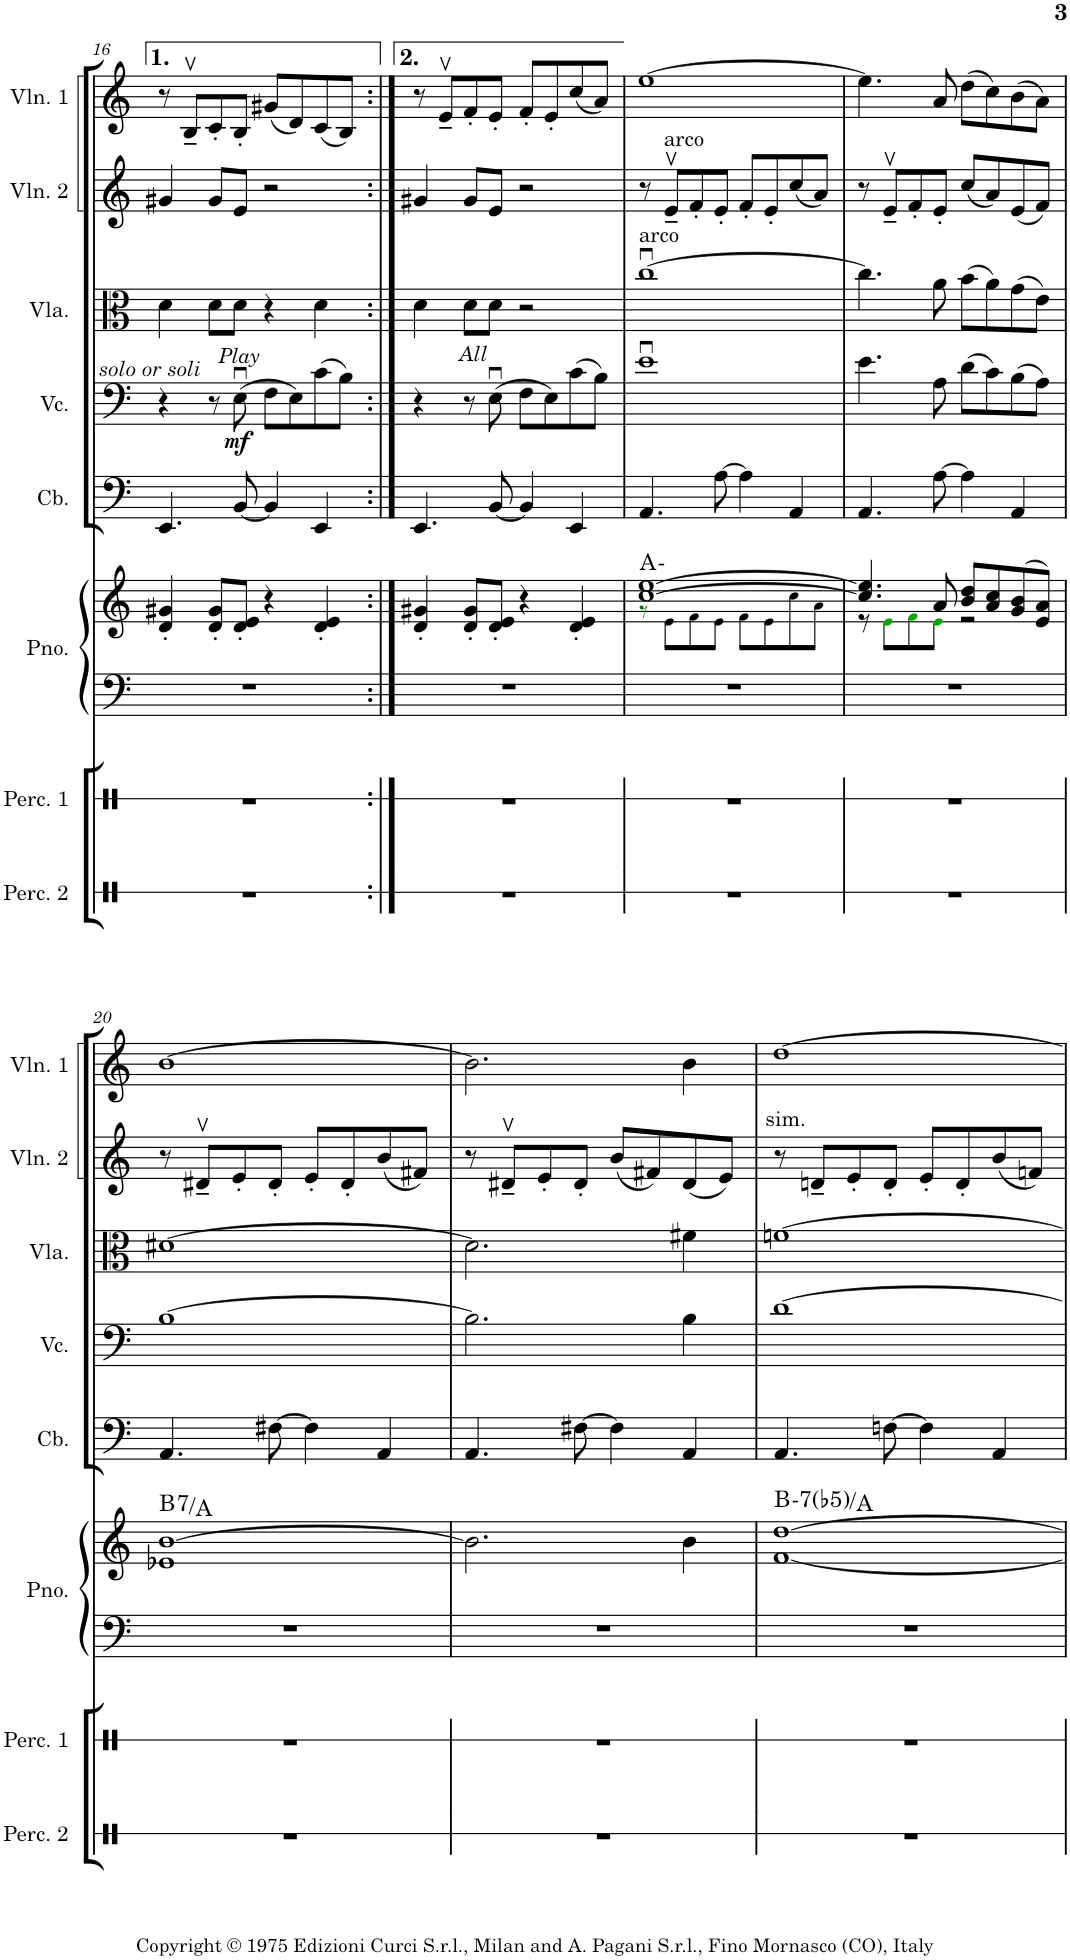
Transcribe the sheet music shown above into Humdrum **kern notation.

**kern	**kern	**kern	**kern	**harte	**kern	**kern	**dynam	**kern	**kern	**kern
*part8	*part7	*part6	*part6	*part6	*part5	*part4	*part4	*part3	*part2	*part1
*staff9	*staff8	*staff7	*staff6	*	*staff5	*staff4	*staff4	*staff3	*staff2	*staff1
*I"Percussion 2	*I"Percussion 1	*I"Piano	*	*	*I"Contrabass	*I"Violoncello	*	*I"Viola	*I"Violin 2	*I"Violin 1
*I'Perc. 2	*I'Perc. 1	*I'Pno.	*	*	*I'Cb.	*I'Vc.	*	*I'Vla.	*I'Vln. 2	*I'Vln. 1
!!LO:PB:g=z
*clefX	*clefX	*clefF4	*clefG2	*	*clefF4	*clefF4	*	*clefC3	*clefG2	*clefG2
*	*	*	*	*	*Trd7c12	*	*	*	*	*
*k[]	*k[]	*k[]	*k[]	*	*k[]	*k[]	*	*k[]	*k[]	*k[]
*M4/4	*M4/4	*M4/4	*M4/4	*	*M4/4	*M4/4	*	*M4/4	*M4/4	*M4/4
=16	=16	=16	=16	=16	=16	=16	=16	=16	=16	=16
1r	1r	1r	4d/' 4g#X/'	.	4.EE/	4r	.	4d\	4g#X/	8r
.	.	.	.	.	.	.	.	.	.	8Bv~/L
.	.	.	8d/' 8g#/'L	.	.	8r	.	8d\L	8g#/L	8c'/
!	!	!	!	!	!	!LO:TX:a:i:t=solo or soli	!	!	!	!
!	!	!	!	!	!	!LO:TX:a:i:t=Play	!	!	!	!
!	!	!	!	!	!	!	!LO:DY:b	!	!	!
.	.	.	8d/' 8e/'J	.	[8BB/	(8Eu\	mf	8d\J	8e/J	8B'/J
.	.	.	4r	.	4BB/]	8F\L	.	4r	2r	(8g#X/L
.	.	.	.	.	.	8E\)	.	.	.	8d/)
.	.	.	4d/' 4e/'	.	4EE/	(8c\	.	4d\	.	(8c/
.	.	.	.	.	.	8B\J)	.	.	.	8B/J)
=17:|!	=17:|!	=17:|!	=17:|!	=17:|!	=17:|!	=17:|!	=17:|!	=17:|!	=17:|!	=17:|!
1r	1r	1r	4d/' 4g#X/'	.	4.EE/	4r	.	4d\	4g#X/	8r
.	.	.	.	.	.	.	.	.	.	8ev~/L
.	.	.	8d/' 8g#/'L	.	.	8r	.	8d\L	8g#/L	8f'/
!	!	!	!	!	!	!LO:TX:a:i:t=All	!	!	!	!
.	.	.	8d/' 8e/'J	.	[8BB/	(8Eu\	.	8d\J	8e/J	8e'/J
.	.	.	4r	.	4BB/]	8F\L	.	2r	2r	8f'/L
.	.	.	.	.	.	8E\)	.	.	.	8e'/
.	.	.	4d/' 4e/'	.	4EE/	(8c\	.	.	.	(8cc/
.	.	.	.	.	.	8B\J)	.	.	.	8a/J)
=18	=18	=18	=18	=18	=18	=18	=18	=18	=18	=18
*	*	*	*^	*	*	*	*	*	*	*
!	!	!	!	!	!	!	!	!	!LO:TX:a:t=arco	!	!
1r	1r	1r	[1cc [1ee	8r	A:min	4.AA/	1eu	.	[1ccu	8r	[1ee
!	!	!	!	!	!	!	!	!	!	!LO:TX:a:t=arco	!
.	.	.	.	8e!\L	.	.	.	.	.	8ev~/L	.
.	.	.	.	8f!\	.	.	.	.	.	8f'/	.
.	.	.	.	8e!\J	.	[8A\	.	.	.	8e'/J	.
.	.	.	.	8f!\L	.	4A\]	.	.	.	8f'/L	.
.	.	.	.	8e!\	.	.	.	.	.	8e'/	.
.	.	.	.	8cc!\	.	4AA/	.	.	.	(8cc/	.
.	.	.	.	8a!\J	.	.	.	.	.	8a/J)	.
=19	=19	=19	=19	=19	=19	=19	=19	=19	=19	=19	=19
1r	1r	1r	4.cc/] 4.ee/]	8r	.	4.AA/	4.e\	.	4.cc\]	8r	4.ee\]
.	.	.	.	8e!i\L	.	.	.	.	.	8ev~/L	.
.	.	.	.	8f!i\	.	.	.	.	.	8f'/	.
.	.	.	8a/	8e!i\J	.	[8A\	8A\	.	8a\	8e'/J	8a/
.	.	.	8b/ 8dd/L	2r	.	4A\]	(8d\L	.	(8b\L	(8cc/L	(8dd\L
.	.	.	8a/ 8cc/	.	.	.	8c\)	.	8a\)	8a/)	8cc\)
.	.	.	(8g/ 8b/	.	.	4AA/	(8B\	.	(8g\	(8e/	(8b\
.	.	.	8e/ 8a/J)	.	.	.	8A\J)	.	8e\J)	8f/J)	8a\J)
*	*	*	*v	*v	*	*	*	*	*	*	*
!!LO:LB:g=z
=20	=20	=20	=20	=20	=20	=20	=20	=20	=20	=20
!	!	!	!	!LO:H:kt=7	!	!	!	!	!	!
1r	1r	1r	1e-X [1b	B:7/b7	4.AA/	[1B	.	[1d#X	8r	[1b
.	.	.	.	.	.	.	.	.	8d#Xv~/L	.
.	.	.	.	.	.	.	.	.	8e'/	.
.	.	.	.	.	[8F#X\	.	.	.	8d#'/J	.
.	.	.	.	.	4F#\]	.	.	.	8e'/L	.
.	.	.	.	.	.	.	.	.	8d#'/	.
.	.	.	.	.	4AA/	.	.	.	(8b/	.
.	.	.	.	.	.	.	.	.	8f#X/J)	.
=21	=21	=21	=21	=21	=21	=21	=21	=21	=21	=21
1r	1r	1r	2.b\]	.	4.AA/	2.B\]	.	2.d#\]	8r	2.b\]
.	.	.	.	.	.	.	.	.	8d#Xv~/L	.
.	.	.	.	.	.	.	.	.	8e'/	.
.	.	.	.	.	[8F#X\	.	.	.	8d#'/J	.
.	.	.	.	.	4F#\]	.	.	.	(8b/L	.
.	.	.	.	.	.	.	.	.	8f#X/)	.
.	.	.	4b\	.	4AA/	4B\	.	4f#X\	(8d#/	4b\
.	.	.	.	.	.	.	.	.	8e/J)	.
=22	=22	=22	=22	=22	=22	=22	=22	=22	=22	=22
!	!	!	!	!LO:H:kt=-7(b5)	!	!	!	!	!	!
1r	1r	1r	[1f [1dd	B:hdim7/b7	4.AA/	[1d	.	[1fn	8r	[1dd
!	!	!	!	!	!	!	!	!	!LO:TX:a:t=sim.	!
.	.	.	.	.	.	.	.	.	8dn~/L	.
.	.	.	.	.	.	.	.	.	8e'/	.
.	.	.	.	.	[8Fn\	.	.	.	8d'/J	.
.	.	.	.	.	4F\]	.	.	.	8e'/L	.
.	.	.	.	.	.	.	.	.	8d'/	.
.	.	.	.	.	4AA/	.	.	.	(8b/	.
.	.	.	.	.	.	.	.	.	8fn/J)	.
=	=	=	=	=	=	=	=	=	=	=
*-	*-	*-	*-	*-	*-	*-	*-	*-	*-	*-
